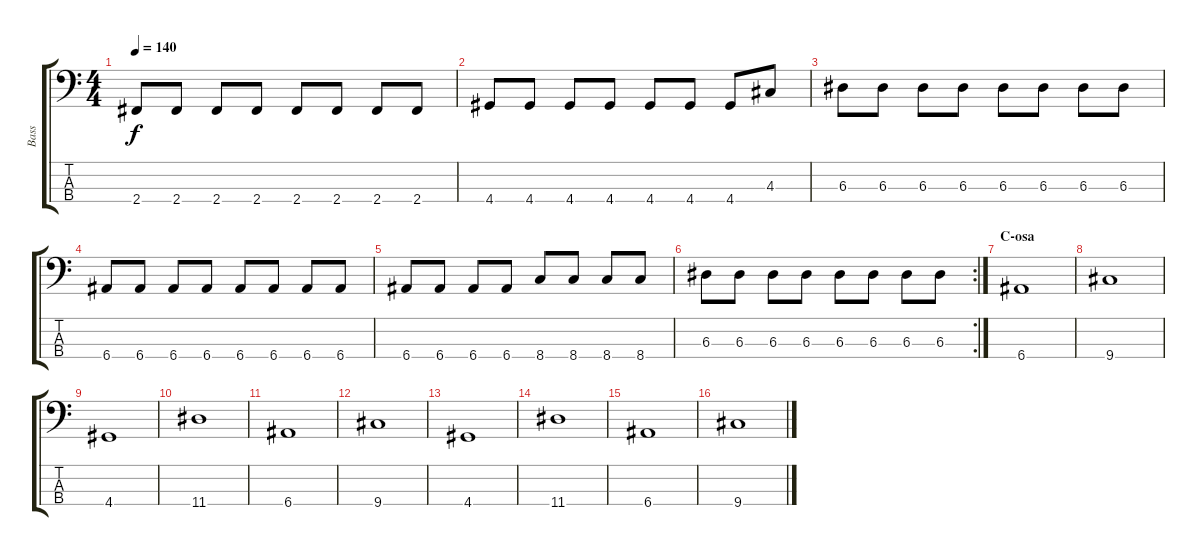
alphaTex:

\track ("Bass" "Bass") {instrument electricbassfinger}
\staff {score tabs}
\tuning (G2 D2 A1 E1) {hide}
\ts (4 4)
\tempo 140
\clef f4
\ks c
2.4.8{dy f} 2.4.8 2.4.8 2.4.8 2.4.8 2.4.8 2.4.8 2.4.8 |
4.4.8 4.4.8 4.4.8 4.4.8 4.4.8 4.4.8 4.4.8 4.3.8 |
6.3.8 6.3.8 6.3.8 6.3.8 6.3.8 6.3.8 6.3.8 6.3.8 |
6.4.8 6.4.8 6.4.8 6.4.8 6.4.8 6.4.8 6.4.8 6.4.8 |
6.4.8 6.4.8 6.4.8 6.4.8 8.4.8 8.4.8 8.4.8 8.4.8 |
\rc 2
6.3.8 6.3.8 6.3.8 6.3.8 6.3.8 6.3.8 6.3.8 6.3.8 |
\section ("" "C-osa")
6.4.1 |
9.4.1 |
4.4.1 |
11.4.1 |
6.4.1 |
9.4.1 |
4.4.1 |
11.4.1 |
6.4.1 |
9.4.1
